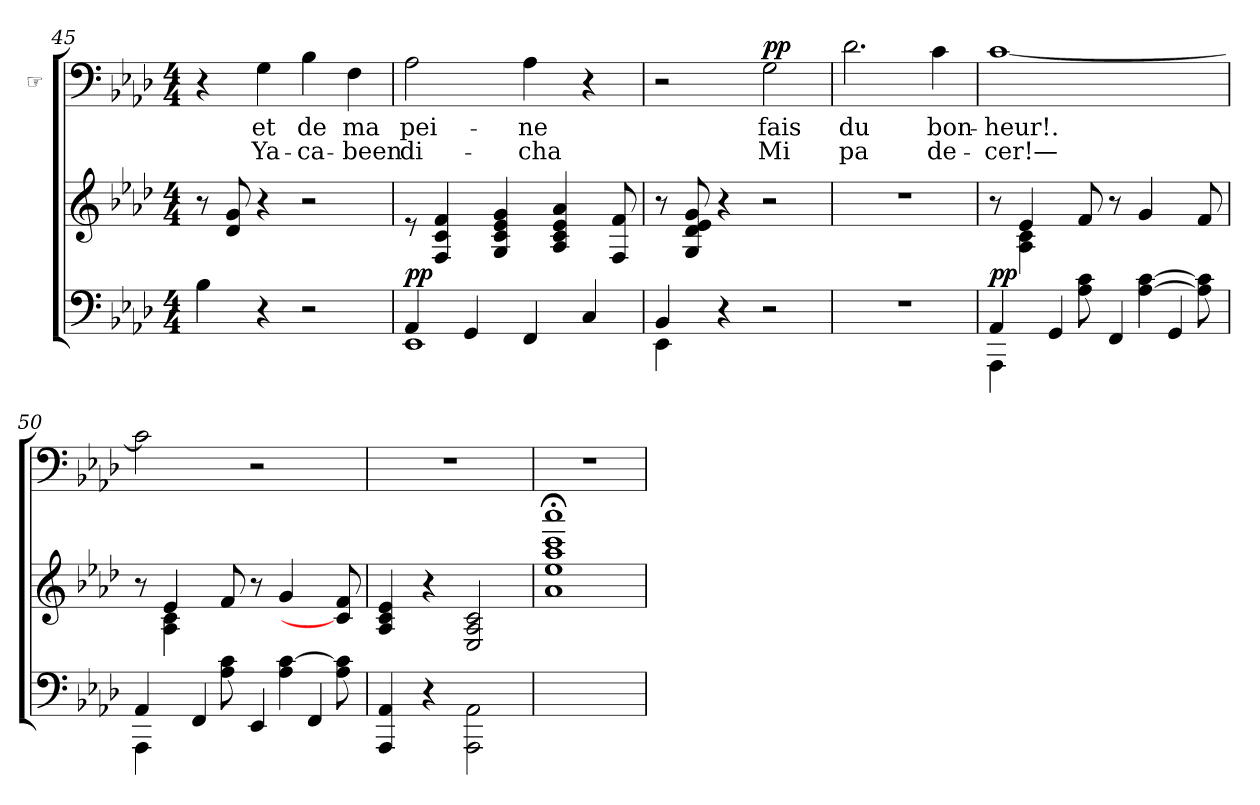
**kern	**dynam	**kern	**kern	**text	**text	**dynam
*part3	*part3	*part2	*part1	*part1	*part1	*part1
*staff3	*staff3	*staff2	*staff1	*staff1	*staff1	*staff1
*	*	*	*I"☞	*	*	*
*clefF4	*	*clefG2	*clefF4	*	*	*
*k[b-e-a-d-]	*	*k[b-e-a-d-]	*k[b-e-a-d-]	*	*	*
*M4/4	*	*M4/4	*M4/4	*	*	*
=45	=45	=45	=45	=45	=45	=45
4B-i\	.	8r	4r	.	.	.
.	.	8gj/ 8d-j/	.	.	.	.
4r	.	4r	4Gj\	et	Ya-	.
2r	.	2r	4B-j\	de	ca-	.
.	.	.	4Fj\	ma	been	.
=46	=46	=46	=46	=46	=46	=46
*^	*	*^	*	*	*	*
!	!	!LO:DY:a	!	!	!	!	!	!
4AA-i/	1EE-Z/	pp	1ryy	8r	2A-j\	pei-	di-	.
.	.	.	.	4fj/ 4cj/ 4Fj/	.	.	.	.
4GGi/	.	.	.	.	.	.	.	.
.	.	.	.	4gj/ 4e-j/ 4cj/ 4Gj/	.	.	.	.
4FFi/	.	.	.	.	4A-j\	ne	cha	.
.	.	.	.	4a-j/ 4e-j/ 4cj/ 4A-j/	.	.	.	.
4Ci/	.	.	.	.	4r	.	.	.
.	.	.	.	8fj/ 8Fj/	.	.	.	.
*	*	*	*v	*v	*	*	*	*
=47	=47	=47	=47	=47	=47	=47	=47
4BB-i/	4EE-Z\	.	8r	2r	.	.	.
.	.	.	8gj/ 8e-j/ 8d-j/ 8Gj/	.	.	.	.
4r	2.ryy	.	4r	.	.	.	.
!	!	!	!	!	!	!	!LO:DY:a
2r	.	.	2r	2Gj\	fais	Mi	pp
*v	*v	*	*	*	*	*	*
!!LO:LB:g=z
=48	=48	=48	=48	=48	=48	=48
1r	.	1r	2.d-j\	du	ра	.
.	.	.	4cj\	bon-	de-	.
=49	=49	=49	=49	=49	=49	=49
*^	*	*^	*	*	*	*
!	!	!LO:DY:a	!	!	!	!	!	!
4AAA-Z\	4AA-i/	pp	8r	8ryy	[1cj/	heur!.	cer!—	.
.	.	.	4e-j/	4cV\ 4A-V\	.	.	.	.
8ryy	4GGi/	.	.	.	.	.	.	.
8A-Z\ 8cZ\	.	.	8fj/	2ryy	.	.	.	.
8ryy	4FFi/	.	8r	.	.	.	.	.
[4cZ\ [4A-Z\	.	.	4gj/	.	.	.	.	.
.	4GGi/	.	.	.	.	.	.	.
8A-Z]\ 8cZ]\	.	.	8fj/	8ryy	.	.	.	.
=50	=50	=50	=50	=50	=50	=50	=50	=50
4AAA-Z\	4AA-i/	.	8r	8ryy	2cj\]	.	.	.
.	.	.	4e-j/	4A-V\ 4cV\	.	.	.	.
8ryy	4FFi/	.	.	.	.	.	.	.
8cZ\ 8A-Z\	.	.	8fj/	2ryy	.	.	.	.
8ryy	4EE-i/	.	8r	.	2r	.	.	.
4A-Z\ [4cZ\	.	.	4gj/	.	.	.	.	.
.	4FFi/	.	.	.	.	.	.	.
8A-Z\ 8cZ]\	.	.	8cj]/ 8fj/	8ryy	.	.	.	.
*v	*v	*	*	*	*	*	*	*
*	*	*v	*v	*	*	*	*
=51	=51	=51	=51	=51	=51	=51
4AA-i/ 4AAA-i/	.	4A-j/ 4cj/ 4e-j/	1r	.	.	.
4r	.	4r	.	.	.	.
2AAA-i\ 2AA-i\	.	2cj/ 2A-j/ 2E-j/	.	.	.	.
=52	=52	=52	=52	=52	=52	=52
1ryy	.	1a-j;/ 1aaa-j;/ 1cccj;/ 1aa-j;/ 1ee-j;/	1r	.	.	.
=	=	=	=	=	=	=
*-	*-	*-	*-	*-	*-	*-
